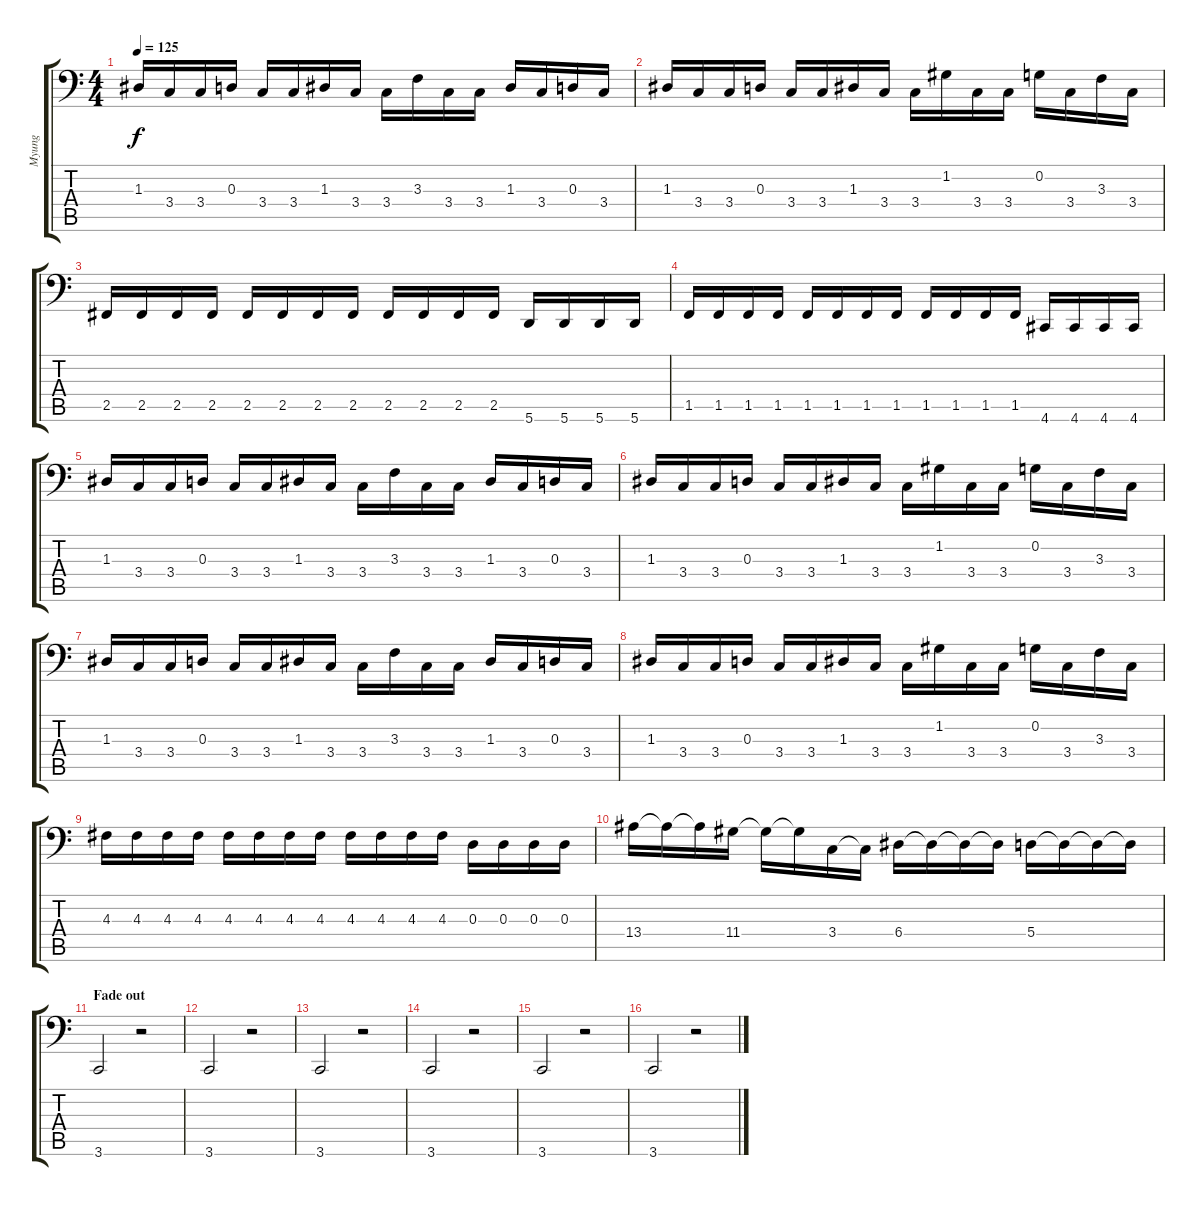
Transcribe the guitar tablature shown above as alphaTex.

\track ("Myung" "Myung") {instrument electricbassfinger}
\staff {score tabs}
\tuning (C3 G2 D2 A1 E1 A0) {hide}
\ts (4 4)
\tempo 125
\clef f4
\ks c
1.3.16{dy f} 3.4.16 3.4.16 0.3.16 3.4.16 3.4.16 1.3.16 3.4.16 3.4.16 3.3.16 3.4.16 3.4.16 1.3.16 3.4.16 0.3.16 3.4.16 |
1.3.16 3.4.16 3.4.16 0.3.16 3.4.16 3.4.16 1.3.16 3.4.16 3.4.16 1.2.16 3.4.16 3.4.16 0.2.16 3.4.16 3.3.16 3.4.16 |
2.5.16 2.5.16 2.5.16 2.5.16 2.5.16 2.5.16 2.5.16 2.5.16 2.5.16 2.5.16 2.5.16 2.5.16 5.6.16 5.6.16 5.6.16 5.6.16 |
1.5.16 1.5.16 1.5.16 1.5.16 1.5.16 1.5.16 1.5.16 1.5.16 1.5.16 1.5.16 1.5.16 1.5.16 4.6.16 4.6.16 4.6.16 4.6.16 |
1.3.16 3.4.16 3.4.16 0.3.16 3.4.16 3.4.16 1.3.16 3.4.16 3.4.16 3.3.16 3.4.16 3.4.16 1.3.16 3.4.16 0.3.16 3.4.16 |
1.3.16 3.4.16 3.4.16 0.3.16 3.4.16 3.4.16 1.3.16 3.4.16 3.4.16 1.2.16 3.4.16 3.4.16 0.2.16 3.4.16 3.3.16 3.4.16 |
1.3.16 3.4.16 3.4.16 0.3.16 3.4.16 3.4.16 1.3.16 3.4.16 3.4.16 3.3.16 3.4.16 3.4.16 1.3.16 3.4.16 0.3.16 3.4.16 |
1.3.16 3.4.16 3.4.16 0.3.16 3.4.16 3.4.16 1.3.16 3.4.16 3.4.16 1.2.16 3.4.16 3.4.16 0.2.16 3.4.16 3.3.16 3.4.16 |
4.3.16 4.3.16 4.3.16 4.3.16 4.3.16 4.3.16 4.3.16 4.3.16 4.3.16 4.3.16 4.3.16 4.3.16 0.3.16 0.3.16 0.3.16 0.3.16 |
13.4.16 13.4{t}.16 13.4{t}.16 11.4.16 11.4{t}.16 11.4{t}.16 3.4.16 3.4{t}.16 6.4.16 6.4{t}.16 6.4{t}.16 6.4{t}.16 5.4.16 5.4{t}.16 5.4{t}.16 5.4{t}.16 |
\section ("" "Fade out")
3.6.2 r.2 |
3.6.2{volume 4 balance 16} r.2 |
3.6.2{balance 0} r.2 |
3.6.2{balance 16} r.2 |
3.6.2{balance 0} r.2 |
3.6.2{volume 0 balance 16} r.2
